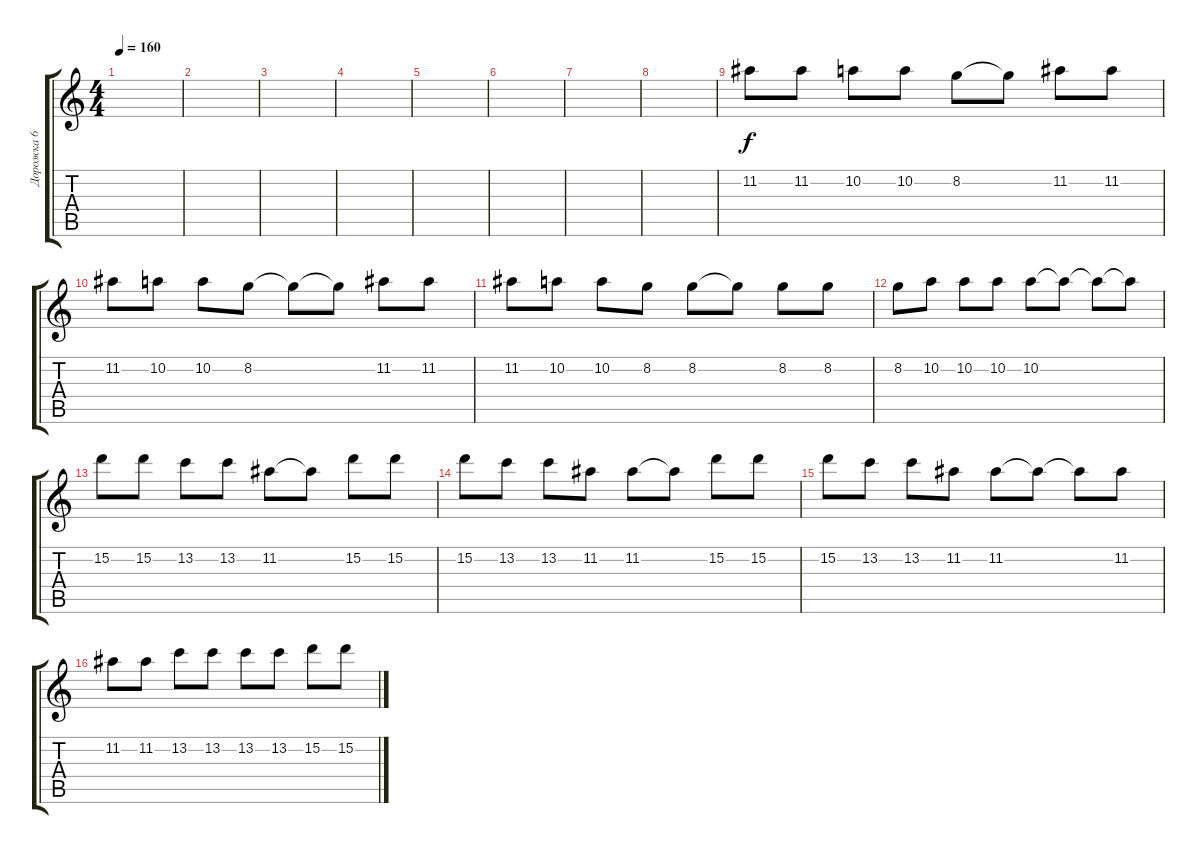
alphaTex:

\track ("Дорожка 6" "Дорожка 6") {instrument distortionguitar}
\staff {score tabs}
\tuning (E4 B3 G3 D3 A2 D2) {hide}
\ts (4 4)
\tempo 160
\clef g2
\ks c
|
|
|
|
|
|
|
|
11.2.8 11.2.8 10.2.8 10.2.8 8.2.8 8.2{t}.8 11.2.8 11.2.8 |
11.2.8 10.2.8 10.2.8 8.2.8 8.2{t}.8 8.2{t}.8 11.2.8 11.2.8 |
11.2.8 10.2.8 10.2.8 8.2.8 8.2.8 8.2{t}.8 8.2.8 8.2.8 |
8.2.8 10.2.8 10.2.8 10.2.8 10.2.8 10.2{t}.8 10.2{t}.8 10.2{t}.8 |
15.2.8 15.2.8 13.2.8 13.2.8 11.2.8 11.2{t}.8 15.2.8 15.2.8 |
15.2.8 13.2.8 13.2.8 11.2.8 11.2.8 11.2{t}.8 15.2.8 15.2.8 |
15.2.8 13.2.8 13.2.8 11.2.8 11.2.8 11.2{t}.8 11.2{t}.8 11.2.8 |
11.2.8 11.2.8 13.2.8 13.2.8 13.2.8 13.2.8 15.2.8 15.2.8
